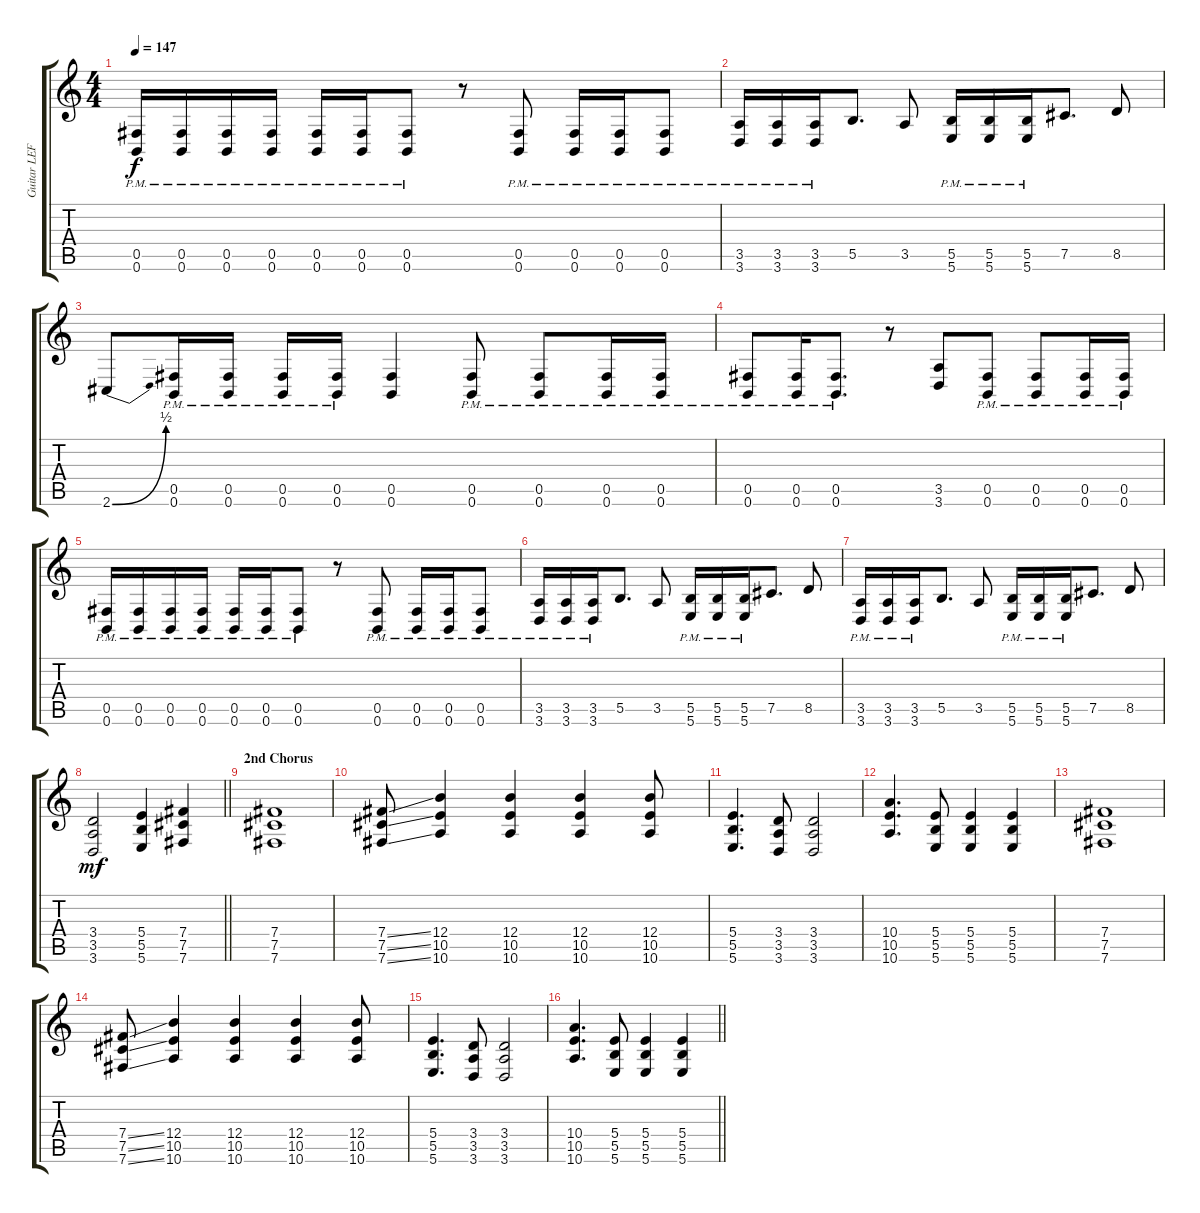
\track ("Guitar LEFT" "Guitar LEF") {instrument overdrivenguitar}
\staff {score tabs}
\tuning (Db4 Ab3 E3 B2 Gb2 B1) {hide}
\ts (4 4)
\tempo 147
\clef g2
\ks c
(0.5{pm} 0.6{pm}).16{dy f} (0.5{pm} 0.6{pm}).16 (0.5{pm} 0.6{pm}).16 (0.5{pm} 0.6{pm}).16 (0.5{pm} 0.6{pm}).16 (0.5{pm} 0.6{pm}).16 (0.5{pm} 0.6{pm}).8 r.8 (0.5{pm} 0.6{pm}).8 (0.5{pm} 0.6{pm}).16 (0.5{pm} 0.6{pm}).16 (0.5{pm} 0.6{pm}).8 |
(3.5{pm} 3.6{pm}).16 (3.5{pm} 3.6{pm}).16 (3.5{pm} 3.6{pm}).16 5.5.8{d} 3.5.8 (5.5{pm} 5.6{pm}).16 (5.5{pm} 5.6{pm}).16 (5.5{pm} 5.6{pm}).16 7.5.8{d} 8.5.8 |
2.6{be (bend 0 0 60 2)}.8 (0.5{pm} 0.6{pm}).16 (0.5{pm} 0.6{pm}).16 (0.5{pm} 0.6{pm}).16 (0.5{pm} 0.6{pm}).16 (0.5 0.6).4 (0.5{pm} 0.6{pm}).8 (0.5{pm} 0.6{pm}).8 (0.5{pm} 0.6{pm}).16 (0.5{pm} 0.6{pm}).16 |
(0.5{pm} 0.6{pm}).8 (0.5{pm} 0.6{pm}).16 (0.5{pm} 0.6{pm}).8{d} r.8 (3.5 3.6).8 (0.5{pm} 0.6{pm}).8 (0.5{pm} 0.6{pm}).8 (0.5{pm} 0.6{pm}).16 (0.5{pm} 0.6{pm}).16 |
(0.5{pm} 0.6{pm}).16 (0.5{pm} 0.6{pm}).16 (0.5{pm} 0.6{pm}).16 (0.5{pm} 0.6{pm}).16 (0.5{pm} 0.6{pm}).16 (0.5{pm} 0.6{pm}).16 (0.5{pm} 0.6{pm}).8 r.8 (0.5{pm} 0.6{pm}).8 (0.5{pm} 0.6{pm}).16 (0.5{pm} 0.6{pm}).16 (0.5{pm} 0.6{pm}).8 |
(3.5{pm} 3.6{pm}).16 (3.5{pm} 3.6{pm}).16 (3.5{pm} 3.6{pm}).16 5.5.8{d} 3.5.8 (5.5{pm} 5.6{pm}).16 (5.5{pm} 5.6{pm}).16 (5.5{pm} 5.6{pm}).16 7.5.8{d} 8.5.8 |
(3.5{pm} 3.6{pm}).16 (3.5{pm} 3.6{pm}).16 (3.5{pm} 3.6{pm}).16 5.5.8{d} 3.5.8 (5.5{pm} 5.6{pm}).16 (5.5{pm} 5.6{pm}).16 (5.5{pm} 5.6{pm}).16 7.5.8{d} 8.5.8 |
\barLineRight lightlight
(3.4 3.5 3.6).2{dy mf} (5.4 5.5 5.6).4 (7.4 7.5 7.6).4 |
\section ("" "2nd Chorus")
(7.4 7.5 7.6).1 |
(7.4{ss} 7.5{ss} 7.6{ss}).8 (12.4 10.5 10.6).4 (12.4 10.5 10.6).4 (12.4 10.5 10.6).4 (12.4 10.5 10.6).8 |
(5.4 5.5 5.6).4{d} (3.4 3.5 3.6).8 (3.4 3.5 3.6).2 |
(10.4 10.5 10.6).4{d} (5.4 5.5 5.6).8 (5.4 5.5 5.6).4 (5.4 5.5 5.6).4 |
(7.4 7.5 7.6).1 |
(7.4{ss} 7.5{ss} 7.6{ss}).8 (12.4 10.5 10.6).4 (12.4 10.5 10.6).4 (12.4 10.5 10.6).4 (12.4 10.5 10.6).8 |
(5.4 5.5 5.6).4{d} (3.4 3.5 3.6).8 (3.4 3.5 3.6).2 |
\barLineRight lightlight
(10.4 10.5 10.6).4{d} (5.4 5.5 5.6).8 (5.4 5.5 5.6).4 (5.4 5.5 5.6).4
